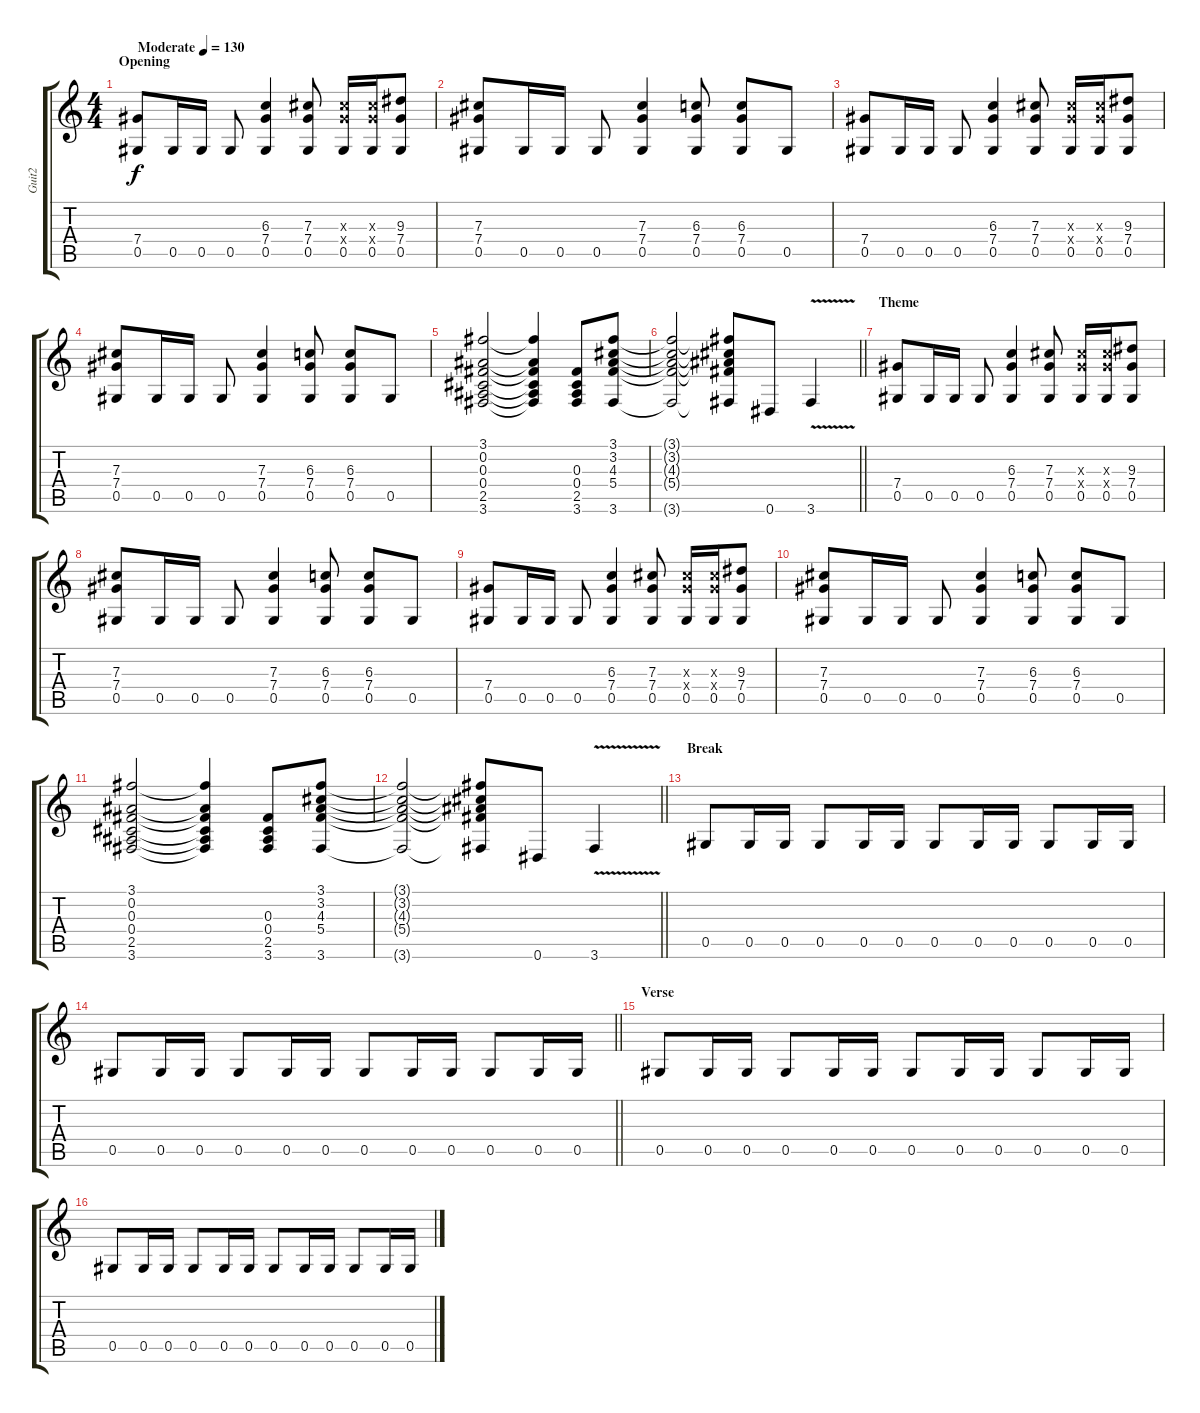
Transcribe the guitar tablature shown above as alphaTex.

\track ("Guit2" "Guit2") {instrument overdrivenguitar}
\staff {score tabs}
\tuning (Eb4 Bb3 Gb3 Db3 Ab2 Eb2) {hide}
\ts (4 4)
\section ("" "Opening")
\tempo (130 "Moderate")
\clef g2
\ks c
(7.4 0.5).8{dy f instrument overdrivenguitar} 0.5.16 0.5.16 0.5.8 (6.3 7.4 0.5).4 (7.3 7.4 0.5).8 (7.3{x} 7.4{x} 0.5).16 (7.3{x} 7.4{x} 0.5).16 (9.3 7.4 0.5).8 |
(7.3 7.4 0.5).8 0.5.16 0.5.16 0.5.8 (7.3 7.4 0.5).4 (6.3 7.4 0.5).8 (6.3 7.4 0.5).8 0.5.8 |
(7.4 0.5).8 0.5.16 0.5.16 0.5.8 (6.3 7.4 0.5).4 (7.3 7.4 0.5).8 (7.3{x} 7.4{x} 0.5).16 (7.3{x} 7.4{x} 0.5).16 (9.3 7.4 0.5).8 |
(7.3 7.4 0.5).8 0.5.16 0.5.16 0.5.8 (7.3 7.4 0.5).4 (6.3 7.4 0.5).8 (6.3 7.4 0.5).8 0.5.8 |
(3.1 0.2 0.3 0.4 2.5 3.6).2 (3.1{t} 0.2{t} 0.3{t} 0.4{t} 2.5{t} 3.6{t}).4 (0.3 0.4 2.5 3.6).8 (3.1 3.2 4.3 5.4 3.6).8 |
\barLineRight lightlight
(3.1{t} 3.2{t} 4.3{t} 5.4{t} 3.6{t}).2 (3.1{t} 3.2{t} 4.3{t} 5.4{t} 3.6{t}).8 0.6.8 3.6{v}.4 |
\section ("" "Theme")
(7.4 0.5).8 0.5.16 0.5.16 0.5.8 (6.3 7.4 0.5).4 (7.3 7.4 0.5).8 (7.3{x} 7.4{x} 0.5).16 (7.3{x} 7.4{x} 0.5).16 (9.3 7.4 0.5).8 |
(7.3 7.4 0.5).8 0.5.16 0.5.16 0.5.8 (7.3 7.4 0.5).4 (6.3 7.4 0.5).8 (6.3 7.4 0.5).8 0.5.8 |
(7.4 0.5).8 0.5.16 0.5.16 0.5.8 (6.3 7.4 0.5).4 (7.3 7.4 0.5).8 (7.3{x} 7.4{x} 0.5).16 (7.3{x} 7.4{x} 0.5).16 (9.3 7.4 0.5).8 |
(7.3 7.4 0.5).8 0.5.16 0.5.16 0.5.8 (7.3 7.4 0.5).4 (6.3 7.4 0.5).8 (6.3 7.4 0.5).8 0.5.8 |
(3.1 0.2 0.3 0.4 2.5 3.6).2 (3.1{t} 0.2{t} 0.3{t} 0.4{t} 2.5{t} 3.6{t}).4 (0.3 0.4 2.5 3.6).8 (3.1 3.2 4.3 5.4 3.6).8 |
\barLineRight lightlight
(3.1{t} 3.2{t} 4.3{t} 5.4{t} 3.6{t}).2 (3.1{t} 3.2{t} 4.3{t} 5.4{t} 3.6{t}).8 0.6.8 3.6{v}.4 |
\section ("" "Break")
0.5.8 0.5.16 0.5.16 0.5.8 0.5.16 0.5.16 0.5.8 0.5.16 0.5.16 0.5.8 0.5.16 0.5.16 |
\barLineRight lightlight
0.5.8 0.5.16 0.5.16 0.5.8 0.5.16 0.5.16 0.5.8 0.5.16 0.5.16 0.5.8 0.5.16 0.5.16 |
\section ("" "Verse")
0.5.8 0.5.16 0.5.16 0.5.8 0.5.16 0.5.16 0.5.8 0.5.16 0.5.16 0.5.8 0.5.16 0.5.16 |
0.5.8 0.5.16 0.5.16 0.5.8 0.5.16 0.5.16 0.5.8 0.5.16 0.5.16 0.5.8 0.5.16 0.5.16
